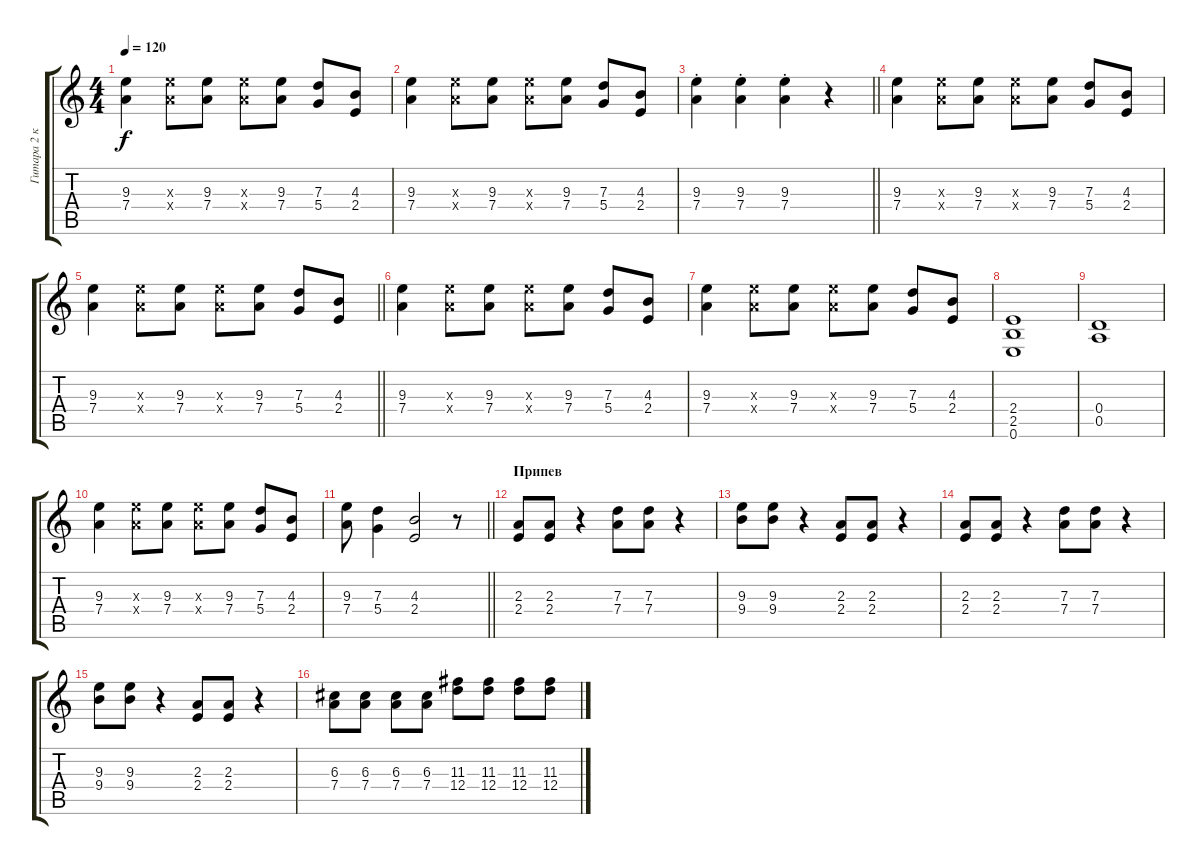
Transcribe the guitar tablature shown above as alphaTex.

\track ("Гитара 2 к.2" "Гитара 2 к") {instrument distortionguitar}
\staff {score tabs}
\tuning (E4 B3 G3 D3 A2 E2) {hide}
\ts (4 4)
\tempo 120
\clef g2
\ks c
(9.3 7.4).4{dy f} (9.3{x} 7.4{x}).8 (9.3 7.4).8 (9.3{x} 7.4{x}).8 (9.3 7.4).8 (7.3 5.4).8 (4.3 2.4).8 |
(9.3 7.4).4 (9.3{x} 7.4{x}).8 (9.3 7.4).8 (9.3{x} 7.4{x}).8 (9.3 7.4).8 (7.3 5.4).8 (4.3 2.4).8 |
\barLineRight lightlight
(9.3{st} 7.4{st}).4 (9.3{st} 7.4{st}).4 (9.3{st} 7.4{st}).4 r.4 |
(9.3 7.4).4 (9.3{x} 7.4{x}).8 (9.3 7.4).8 (9.3{x} 7.4{x}).8 (9.3 7.4).8 (7.3 5.4).8 (4.3 2.4).8 |
\barLineRight lightlight
(9.3 7.4).4 (9.3{x} 7.4{x}).8 (9.3 7.4).8 (9.3{x} 7.4{x}).8 (9.3 7.4).8 (7.3 5.4).8 (4.3 2.4).8 |
(9.3 7.4).4 (9.3{x} 7.4{x}).8 (9.3 7.4).8 (9.3{x} 7.4{x}).8 (9.3 7.4).8 (7.3 5.4).8 (4.3 2.4).8 |
(9.3 7.4).4 (9.3{x} 7.4{x}).8 (9.3 7.4).8 (9.3{x} 7.4{x}).8 (9.3 7.4).8 (7.3 5.4).8 (4.3 2.4).8 |
(2.4 2.5 0.6).1 |
(0.4 0.5).1 |
(9.3 7.4).4 (9.3{x} 7.4{x}).8 (9.3 7.4).8 (9.3{x} 7.4{x}).8 (9.3 7.4).8 (7.3 5.4).8 (4.3 2.4).8 |
\barLineRight lightlight
(9.3 7.4).8 (7.3 5.4).4 (4.3 2.4).2 r.8 |
\section ("" "Припев")
(2.3 2.4).8 (2.3 2.4).8 r.4 (7.3 7.4).8 (7.3 7.4).8 r.4 |
(9.3 9.4).8 (9.3 9.4).8 r.4 (2.3 2.4).8 (2.3 2.4).8 r.4 |
(2.3 2.4).8 (2.3 2.4).8 r.4 (7.3 7.4).8 (7.3 7.4).8 r.4 |
(9.3 9.4).8 (9.3 9.4).8 r.4 (2.3 2.4).8 (2.3 2.4).8 r.4 |
(6.3 7.4).8 (6.3 7.4).8 (6.3 7.4).8 (6.3 7.4).8 (11.3 12.4).8 (11.3 12.4).8 (11.3 12.4).8 (11.3 12.4).8
